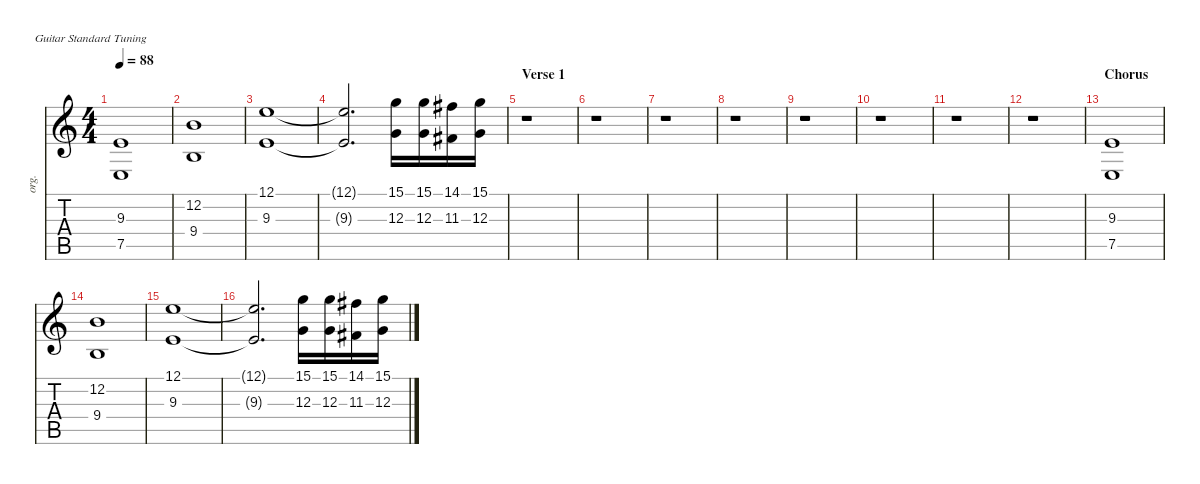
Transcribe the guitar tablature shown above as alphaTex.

\defaultSystemsLayout 4
\hideDynamics
\bracketExtendMode nobrackets
\otherSystemsTrackNameOrientation horizontal
\track ("Synth" "org.") {instrument churchorgan}
\staff {score tabs}
\tuning (E4 B3 G3 D3 A2 E2)
\ts (4 4)
\tempo 88
\clef g2
\ks c
(9.3 7.5).1{dy f instrument churchorgan} |
(12.2 9.4).1 |
(12.1 9.3).1 |
(12.1{t} 9.3{t}).2{d} (15.1 12.3).16 (15.1 12.3).16 (14.1{acc #} 11.3{acc #}).16 (15.1 12.3).16 |
\section ("" "Verse 1")
r.1 |
r.1 |
r.1 |
r.1 |
r.1 |
r.1 |
r.1 |
r.1 |
\section ("" "Chorus")
(9.3 7.5).1 |
(12.2 9.4).1 |
(12.1 9.3).1 |
(12.1{t} 9.3{t}).2{d} (15.1 12.3).16 (15.1 12.3).16 (14.1{acc #} 11.3{acc #}).16 (15.1 12.3).16
